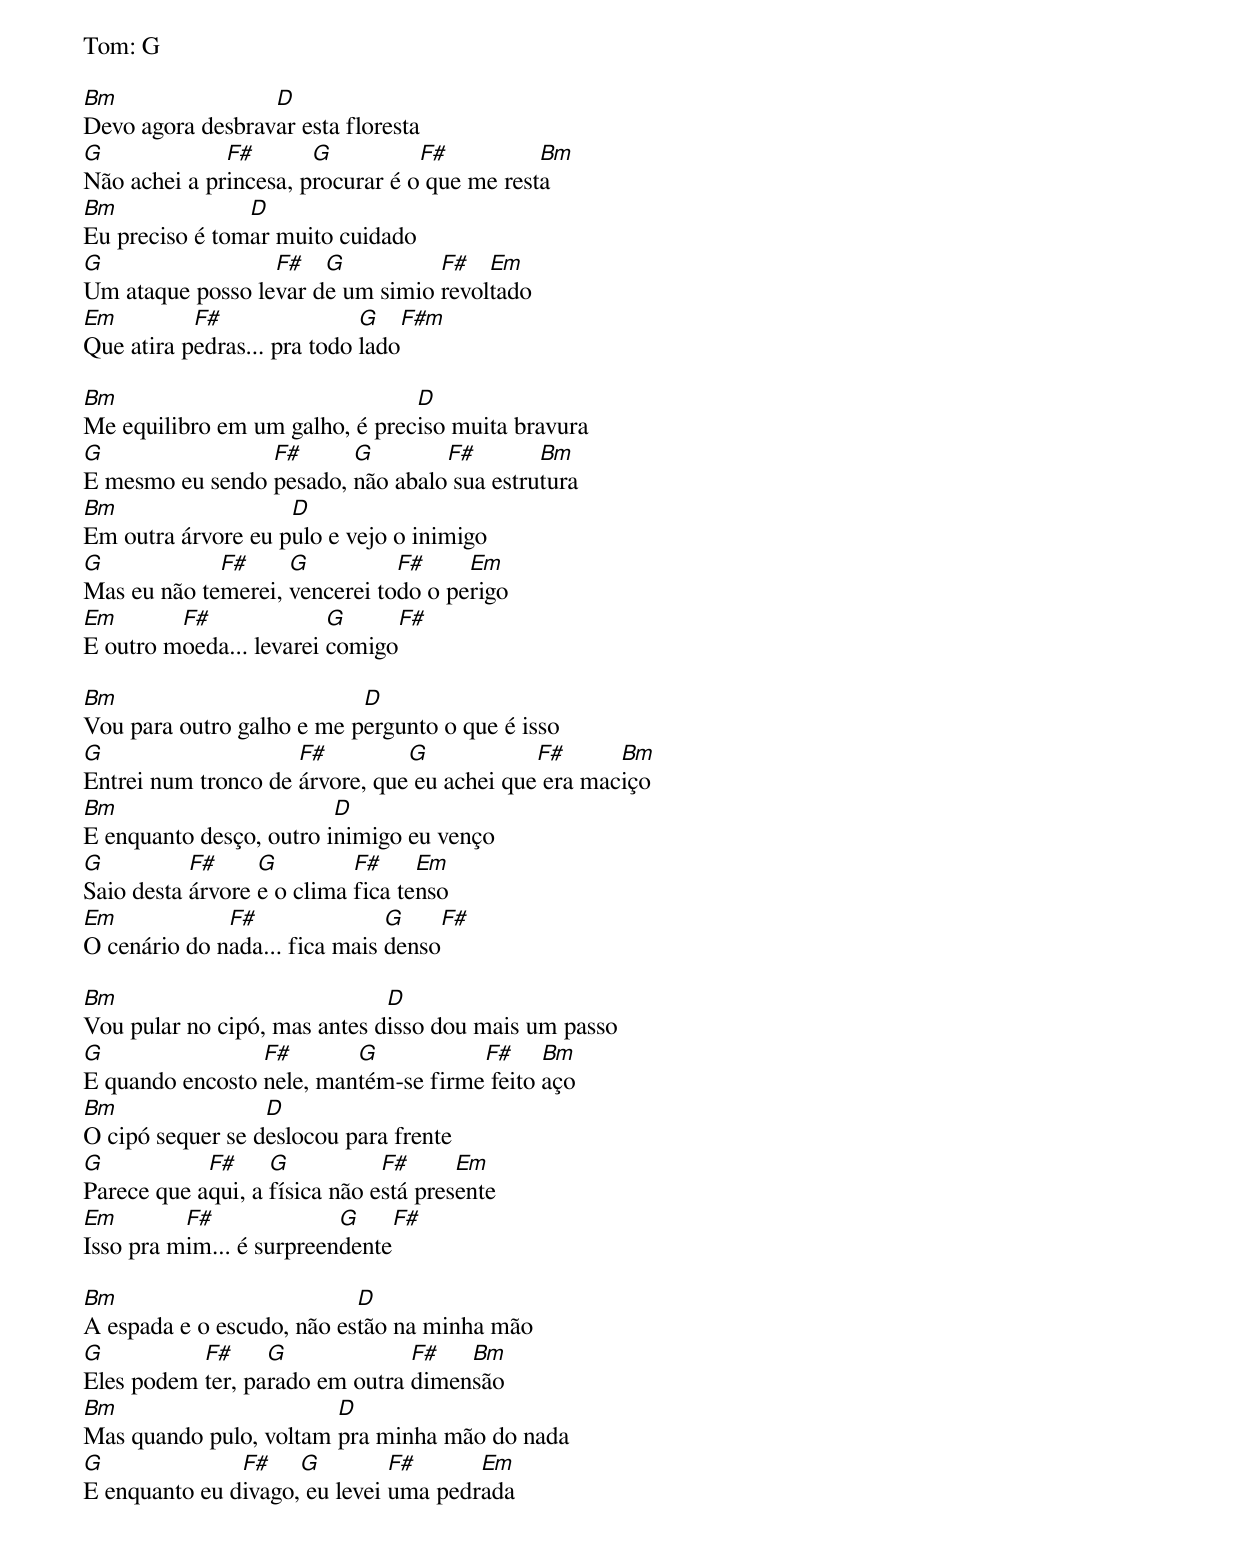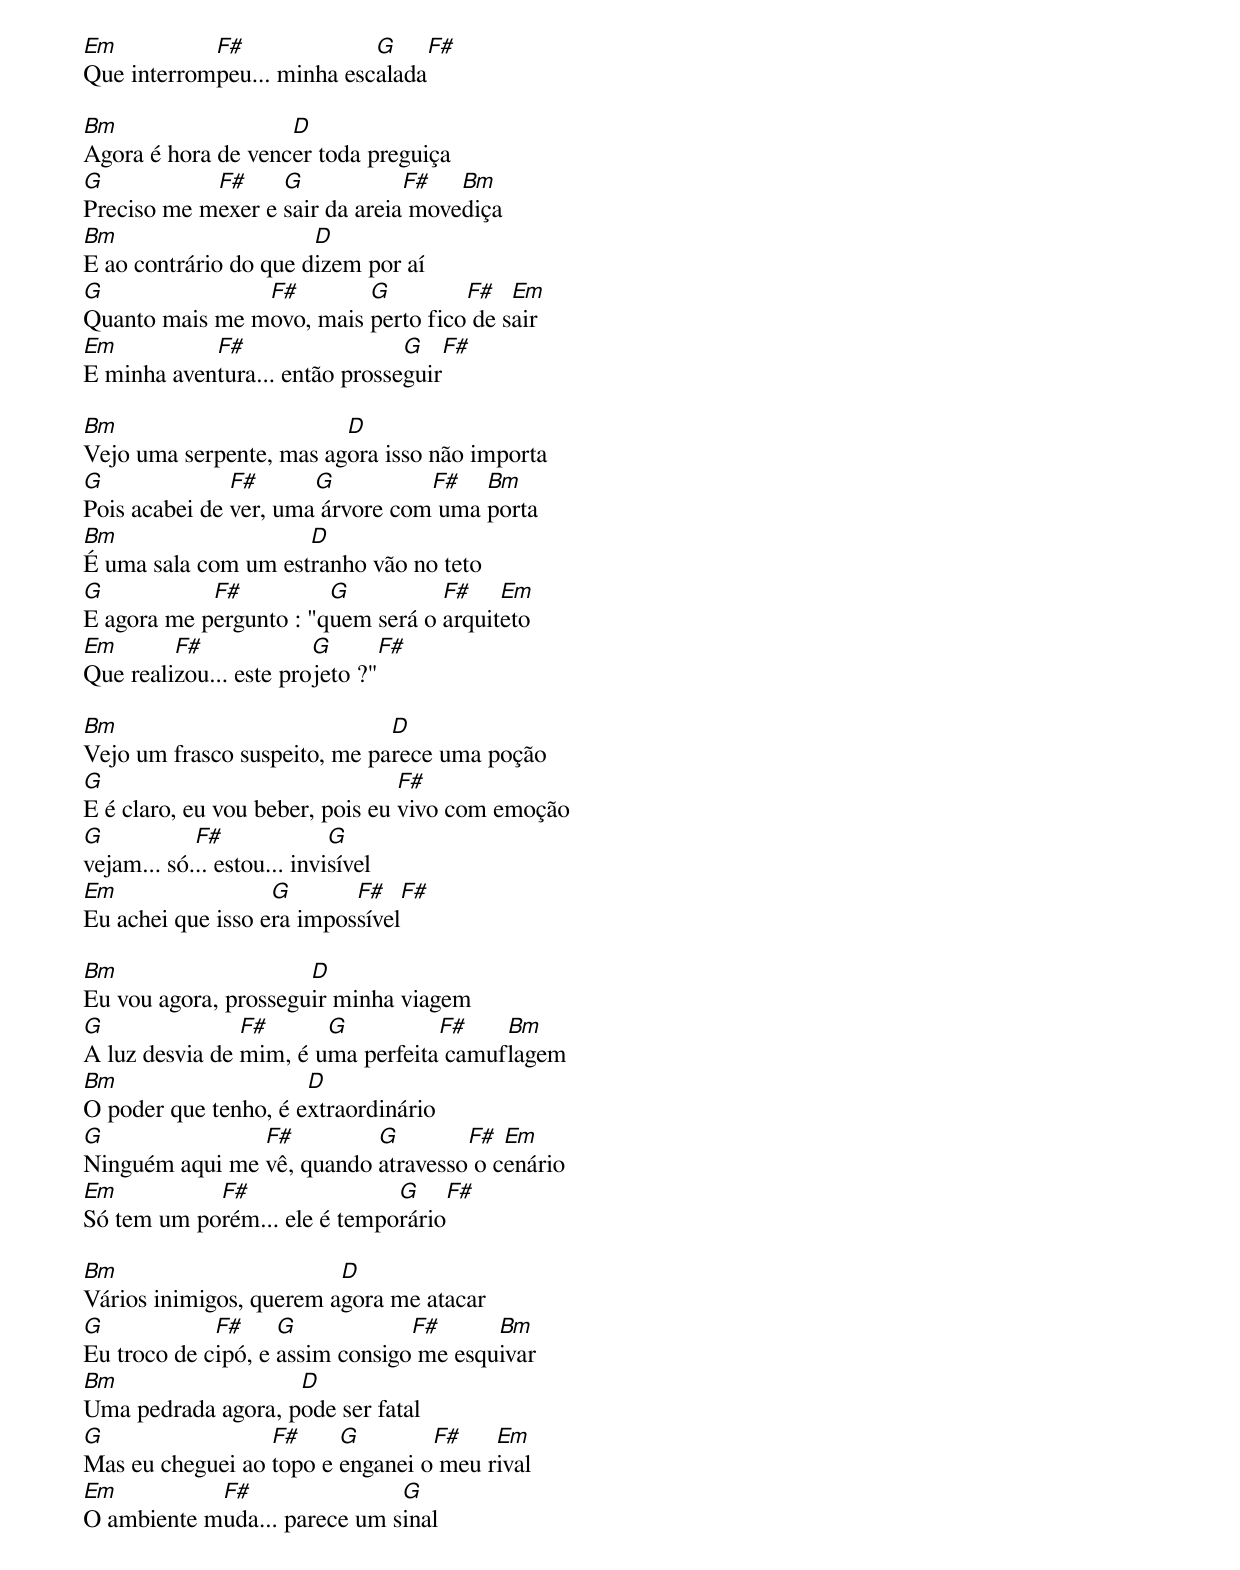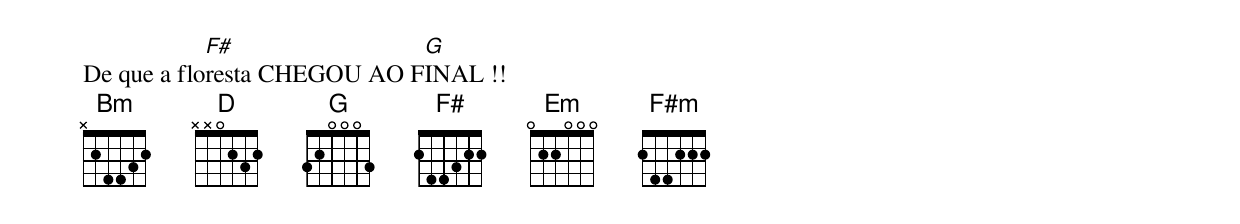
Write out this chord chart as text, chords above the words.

Tom: G

Bm                D
Devo agora desbravar esta floresta
G             F#       G          F#          Bm
Não achei a princesa, procurar é o que me resta
Bm              D
Eu preciso é tomar muito cuidado
G                 F#   G          F#   Em
Um ataque posso levar de um simio revoltado
Em         F#                G       F#m
Que atira pedras... pra todo lado

Bm                              D
Me equilibro em um galho, é preciso muita bravura
G                F#      G        F#        Bm
E mesmo eu sendo pesado, não abalo sua estrutura
Bm                  D
Em outra árvore eu pulo e vejo o inimigo
G            F#     G          F#     Em
Mas eu não temerei, vencerei todo o perigo
Em       F#              G       F#
E outro moeda... levarei comigo

Bm                         D
Vou para outro galho e me pergunto o que é isso
G                    F#         G            F#      Bm
Entrei num tronco de árvore, que eu achei que era maciço
Bm                       D
E enquanto desço, outro inimigo eu venço
G          F#     G         F#     Em
Saio desta árvore e o clima fica tenso
Em            F#               G      F#
O cenário do nada... fica mais denso

Bm                            D
Vou pular no cipó, mas antes disso dou mais um passo
G                F#       G           F#     Bm
E quando encosto nele, mantém-se firme feito aço
Bm                D
O cipó sequer se deslocou para frente
G           F#     G           F#      Em
Parece que aqui, a física não está presente
Em        F#              G      F#
Isso pra mim... é surpreendente

Bm                         D
A espada e o escudo, não estão na minha mão
G          F#     G             F#   Bm
Eles podem ter, parado em outra dimensão
Bm                      D
Mas quando pulo, voltam pra minha mão do nada
G              F#    G         F#      Em
E enquanto eu divago, eu levei uma pedrada
Em          F#              G      F#
Que interrompeu... minha escalada

Bm                  D
Agora é hora de vencer toda preguiça
G           F#     G            F#   Bm
Preciso me mexer e sair da areia movediça
Bm                     D
E ao contrário do que dizem por aí
G               F#        G         F#   Em
Quanto mais me movo, mais perto fico de sair
Em          F#                  G     F#
E minha aventura... então prosseguir

Bm                       D
Vejo uma serpente, mas agora isso não importa
G              F#      G          F#   Bm
Pois acabei de ver, uma árvore com uma porta
Bm                   D
É uma sala com um estranho vão no teto
G           F#          G          F#    Em
E agora me pergunto : "quem será o arquiteto
Em       F#             G        F#
Que realizou... este projeto ?"

Bm                            D
Vejo um frasco suspeito, me parece uma poção
G                                F#
E é claro, eu vou beber, pois eu vivo com emoção
G           F#              G
vejam... só... estou... invisível
Em                 G       F#       F#
Eu achei que isso era impossível

Bm                    D
Eu vou agora, prosseguir minha viagem
G               F#      G          F#    Bm
A luz desvia de mim, é uma perfeita camuflagem
Bm                    D
O poder que tenho, é extraordinário
G               F#         G        F#  Em
Ninguém aqui me vê, quando atravesso o cenário
Em          F#                G     F#
Só tem um porém... ele é temporário

Bm                       D
Vários inimigos, querem agora me atacar
G            F#     G            F#      Bm
Eu troco de cipó, e assim consigo me esquivar
Bm                  D
Uma pedrada agora, pode ser fatal
G                 F#     G        F#    Em
Mas eu cheguei ao topo e enganei o meu rival
Em          F#                G
O ambiente muda... parece um sinal
            F#               G
De que a floresta CHEGOU AO FINAL !!
